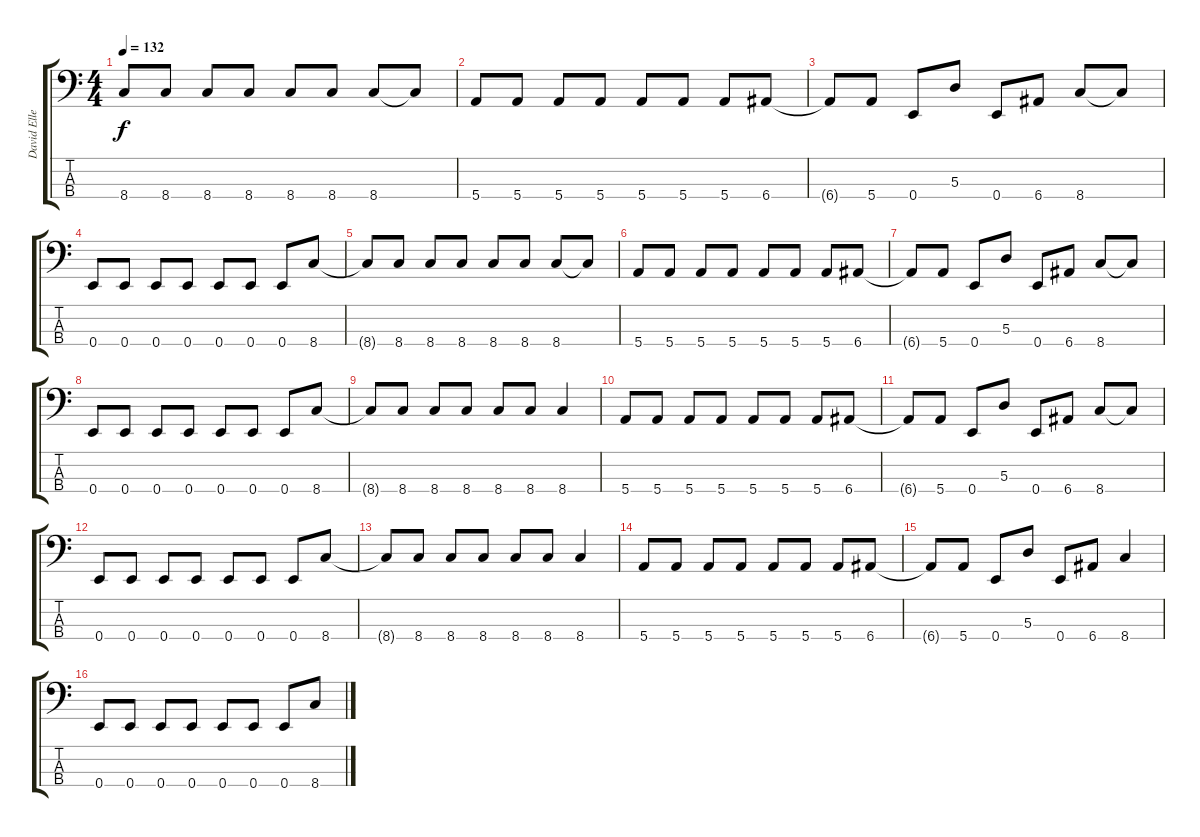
\track ("David Ellefson (Bass)" "David Elle") {instrument electricbasspick}
\staff {score tabs}
\tuning (G2 D2 A1 E1) {hide}
\ts (4 4)
\tempo 132
\clef f4
\ks c
8.4{t}.8{dy f} 8.4.8 8.4.8 8.4.8 8.4.8 8.4.8 8.4.8 8.4{t}.8 |
5.4.8 5.4.8 5.4.8 5.4.8 5.4.8 5.4.8 5.4.8 6.4.8 |
6.4{t}.8 5.4.8 0.4.8 5.3.8 0.4.8 6.4.8 8.4.8 8.4{t}.8 |
0.4.8 0.4.8 0.4.8 0.4.8 0.4.8 0.4.8 0.4.8 8.4.8 |
8.4{t}.8 8.4.8 8.4.8 8.4.8 8.4.8 8.4.8 8.4.8 8.4{t}.8 |
5.4.8 5.4.8 5.4.8 5.4.8 5.4.8 5.4.8 5.4.8 6.4.8 |
6.4{t}.8 5.4.8 0.4.8 5.3.8 0.4.8 6.4.8 8.4.8 8.4{t}.8 |
0.4.8 0.4.8 0.4.8 0.4.8 0.4.8 0.4.8 0.4.8 8.4.8 |
8.4{t}.8 8.4.8 8.4.8 8.4.8 8.4.8 8.4.8 8.4.4 |
5.4.8 5.4.8 5.4.8 5.4.8 5.4.8 5.4.8 5.4.8 6.4.8 |
6.4{t}.8 5.4.8 0.4.8 5.3.8 0.4.8 6.4.8 8.4.8 8.4{t}.8 |
0.4.8 0.4.8 0.4.8 0.4.8 0.4.8 0.4.8 0.4.8 8.4.8 |
8.4{t}.8 8.4.8 8.4.8 8.4.8 8.4.8 8.4.8 8.4.4 |
5.4.8 5.4.8 5.4.8 5.4.8 5.4.8 5.4.8 5.4.8 6.4.8 |
6.4{t}.8 5.4.8 0.4.8 5.3.8 0.4.8 6.4.8 8.4.4 |
0.4.8 0.4.8 0.4.8 0.4.8 0.4.8 0.4.8 0.4.8 8.4.8
